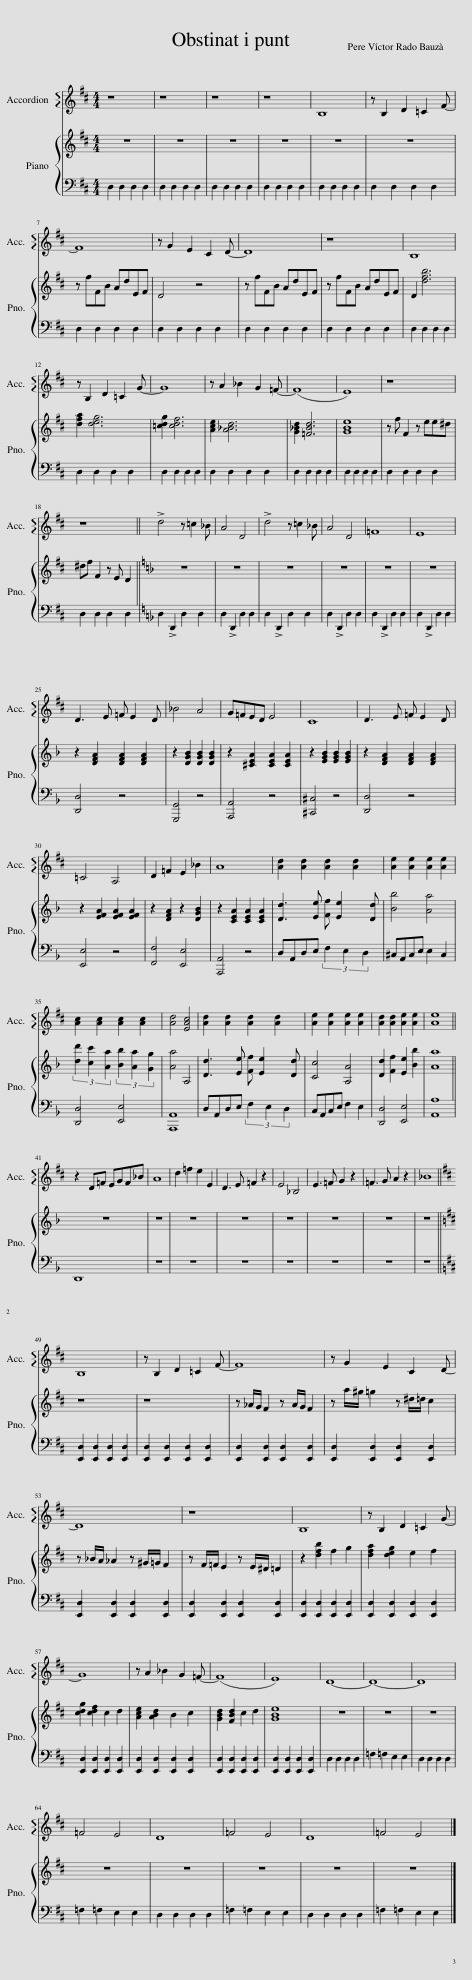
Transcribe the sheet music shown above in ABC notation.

X:1
%%score 1 { 2 | 3 }
L:1/8
M:4/4
I:linebreak $
K:D
V:1 treble
V:2 treble
V:3 bass
V:1
 z8 | z8 | z8 | z8 | B,8 | %5
 z B,2 D2 =C2 F- |$ F8 | z G2 E2 C2 D- | D8 | z8 | %10
 B,8 |$ z B,2 D2 =C2 G- | G8 | z A2 _B2 G2 =F- | (F8 | %15
 E8) | z8 |$ z8 || !>!d4 z =c2 _B | A4 D4 | %20
 !>!d4 z =c2 _B | A4 D4 | =F8 | E8 |$ D3 E =F E2 D | %25
 _B4 A4 | G=FED E4 | C8 | D3 E =F E2 D |$ =C4 A,4 | %30
 D2 =F2 E2 _B2 | A8 | [Ad]2 [Ad]2 [Ad]2 [Ad]2 | [Ae]2 [Ae]2 [Ae]2 [Ae]2 |$ [Ac]2 [Ac]2 [Ac]2 [Ac]2 | %35
 [Ad]4 [EAc]4 | [Ad]2 [Ad]2 [Ad]2 [Ad]2 | [Ae]2 [Ae]2 [Ae]2 [Ae]2 | [Ad]2 [Ad]2 [Ae]2 [Ae]2 | [Ae]8 ||$ %40
 z2 D=F EGF_B | A8 | d2 =f2 e2 E2 | D3 E =F2 z2 | E4 _B,4 | %45
 E3 =F G2 z2 | =F3 G A2 z2 | _B8 ||$ B,8 | z B,2 D2 =C2 F- | %50
 F8 | z G2 E2 C2 D- |$ D8 | z8 | B,8 | %55
 z B,2 D2 =C2 G- |$ G8 | z A2 _B2 G2 =F- | (F8 | E8) | %60
 D8- | D8- | D8 |$ =F4 E4 | D8 | %65
 =F4 E4 | D8 | =F4 E4 |] %68
V:2
 z8 | z8 | z8 | z8 | z8 | %5
 z8 |$ z fFB AdEF | D4 z4 | z fFB AdEF | z fFB AdEF | %10
 D2 [dfb]6 |$ [dfa]2 [deg]6 | [=cdg]2 [cdf]6 | [Ace]2 [A_Bd]6 | [G_Bd]2 [=FBd]6 | %15
 [GBe]8 | z f F2 z ee^d |$ ^df F2 z E D2 ||[K:F] z8 | z8 | %20
 z8 | z8 | z8 | z8 |$ z2 [DFA]2 [DFA]2 [DFA]2 | %25
 z2 [DGB]2 [DGB]2 [DGB]2 | z2 [^CEA]2 [CEA]2 [CEA]2 | z2 [EGB]2 [EGB]2 [EGB]2 | z2 [DFA]2 [DFA]2 [DFA]2 |$ z2 [EFA]2 [EFA]2 [EFA]2 | %30
 z2 [DFA]2 z2 [DGB]2 | z2 [CEA]2 [CEA]2 [CEA]2 | [Dd]3 [Ee] [Ff] [Ee]2 [Dd] | [Bb]4 [Aa]4 |$ (3[dd']2 [cc']2 [Aa]2 (3[Bb]2 [Aa]2 [Gg]2 | %35
 [Aa]4 A,4 | [Dd]3 [Ee] [Ff] [Ee]2 [Dd] | [Cc]4 [A,A]4 | [Dd]2 [Ff]2 [Ee]2 [Bb]2 | [Aa]8 ||$ %40
 z8 | z8 | z8 | z8 | z8 | %45
 z8 | z8 | z8 ||$[K:D] z8 | z8 | %50
 z _A/G/ F2 z A/G/ F2 | z a/^g/ =g2 z ^d/=d/ c2 |$ z _B/A/ _A2 z ^G/=G/ F2 | z F/=F/ E2 z E/^D/ =D2 | z2 [dfb]2 f2 g2 | %55
 [dfa]2 [deg]2 e2 f2 |$ [cdg]2 [cdf]2 c2 d2 | [Ace]2 [ABd]2 B2 c2 | [GBd]2 [FBd]2 c2 d2 | [GBe]8 | %60
 z8 | z8 | z8 |$ z8 | z8 | %65
 z8 | z8 | z8 |] %68
V:3
 D,2 D,2 D,2 D,2 | D,2 D,2 D,2 D,2 | D,2 D,2 D,2 D,2 | D,2 D,2 D,2 D,2 | D,2 D,2 D,2 D,2 | %5
 D,2 D,2 D,2 D,2 |$ D,2 D,2 D,2 D,2 | D,2 D,2 D,2 D,2 | D,2 D,2 D,2 D,2 | D,2 D,2 D,2 D,2 | %10
 D,2 D,2 D,2 D,2 |$ D,2 D,2 D,2 D,2 | D,2 D,2 D,2 D,2 | D,2 D,2 D,2 D,2 | D,2 D,2 D,2 D,2 | %15
 D,2 D,2 D,2 D,2 | D,2 D,2 D,2 D,2 |$ D,2 D,2 D,2 D,2 ||[K:F] D,2 !>!D,,2 D,2 D,2 | D,2 !>!D,,2 D,2 D,2 | %20
 D,2 !>!D,,2 D,2 D,2 | D,2 !>!D,,2 D,2 D,2 | D,2 !>!D,,2 D,2 D,2 | D,2 !>!D,,2 D,2 D,2 |$ [D,,D,]4 z4 | %25
 [G,,,G,,]4 z4 | [A,,,A,,]4 z4 | [^C,,^C,]4 z4 | [D,,D,]4 z4 |$ [E,,E,]4 z4 | %30
 [F,,F,]4 [E,,E,]4 | [A,,,A,,]4 z4 | D,A,,D,E, (3F,2 E,2 D,2 | ^C,A,,C,E, E,2 C,2 |$ [D,,D,]4 [E,,E,]4 | %35
 [A,,,A,,]8 | D,A,,D,E, (3F,2 E,2 D,2 | C,A,,C,E, F,2 E,2 | [D,,D,]4 [E,,E,]4 | [A,,A,]8 ||$ %40
 D,,8 | z8 | z8 | z8 | z8 | %45
 z8 | z8 | z8 ||$[K:D] [E,,D,]2 [E,,D,]2 [E,,D,]2 [E,,D,]2 | [E,,D,]2 [E,,D,]2 [E,,D,]2 [E,,D,]2 | %50
 [E,,D,]2 [E,,D,]2 [E,,D,]2 [E,,D,]2 | [E,,D,]2 [E,,D,]2 [E,,D,]2 [E,,D,]2 |$ [E,,D,]2 [E,,D,]2 [E,,D,]2 [E,,D,]2 | [E,,D,]2 [E,,D,]2 [E,,D,]2 [E,,D,]2 | [E,,D,]2 [E,,D,]2 [E,,D,]2 [E,,D,]2 | %55
 [E,,D,]2 [E,,D,]2 [E,,D,]2 [E,,D,]2 |$ [E,,D,]2 [E,,D,]2 [E,,D,]2 [E,,D,]2 | [E,,D,]2 [E,,D,]2 [E,,D,]2 [E,,D,]2 | [E,,D,]2 [E,,D,]2 [E,,D,]2 [E,,D,]2 | [E,,D,]2 [E,,D,]2 [E,,D,]2 [E,,D,]2 | %60
 D,2 D,2 D,2 D,2 | =F,2 =F,2 E,2 E,2 | D,2 D,2 D,2 D,2 |$ =F,2 =F,2 E,2 E,2 | D,2 D,2 D,2 D,2 | %65
 =F,2 =F,2 E,2 E,2 | D,2 D,2 D,2 D,2 | =F,2 =F,2 E,2 E,2 |] %68
